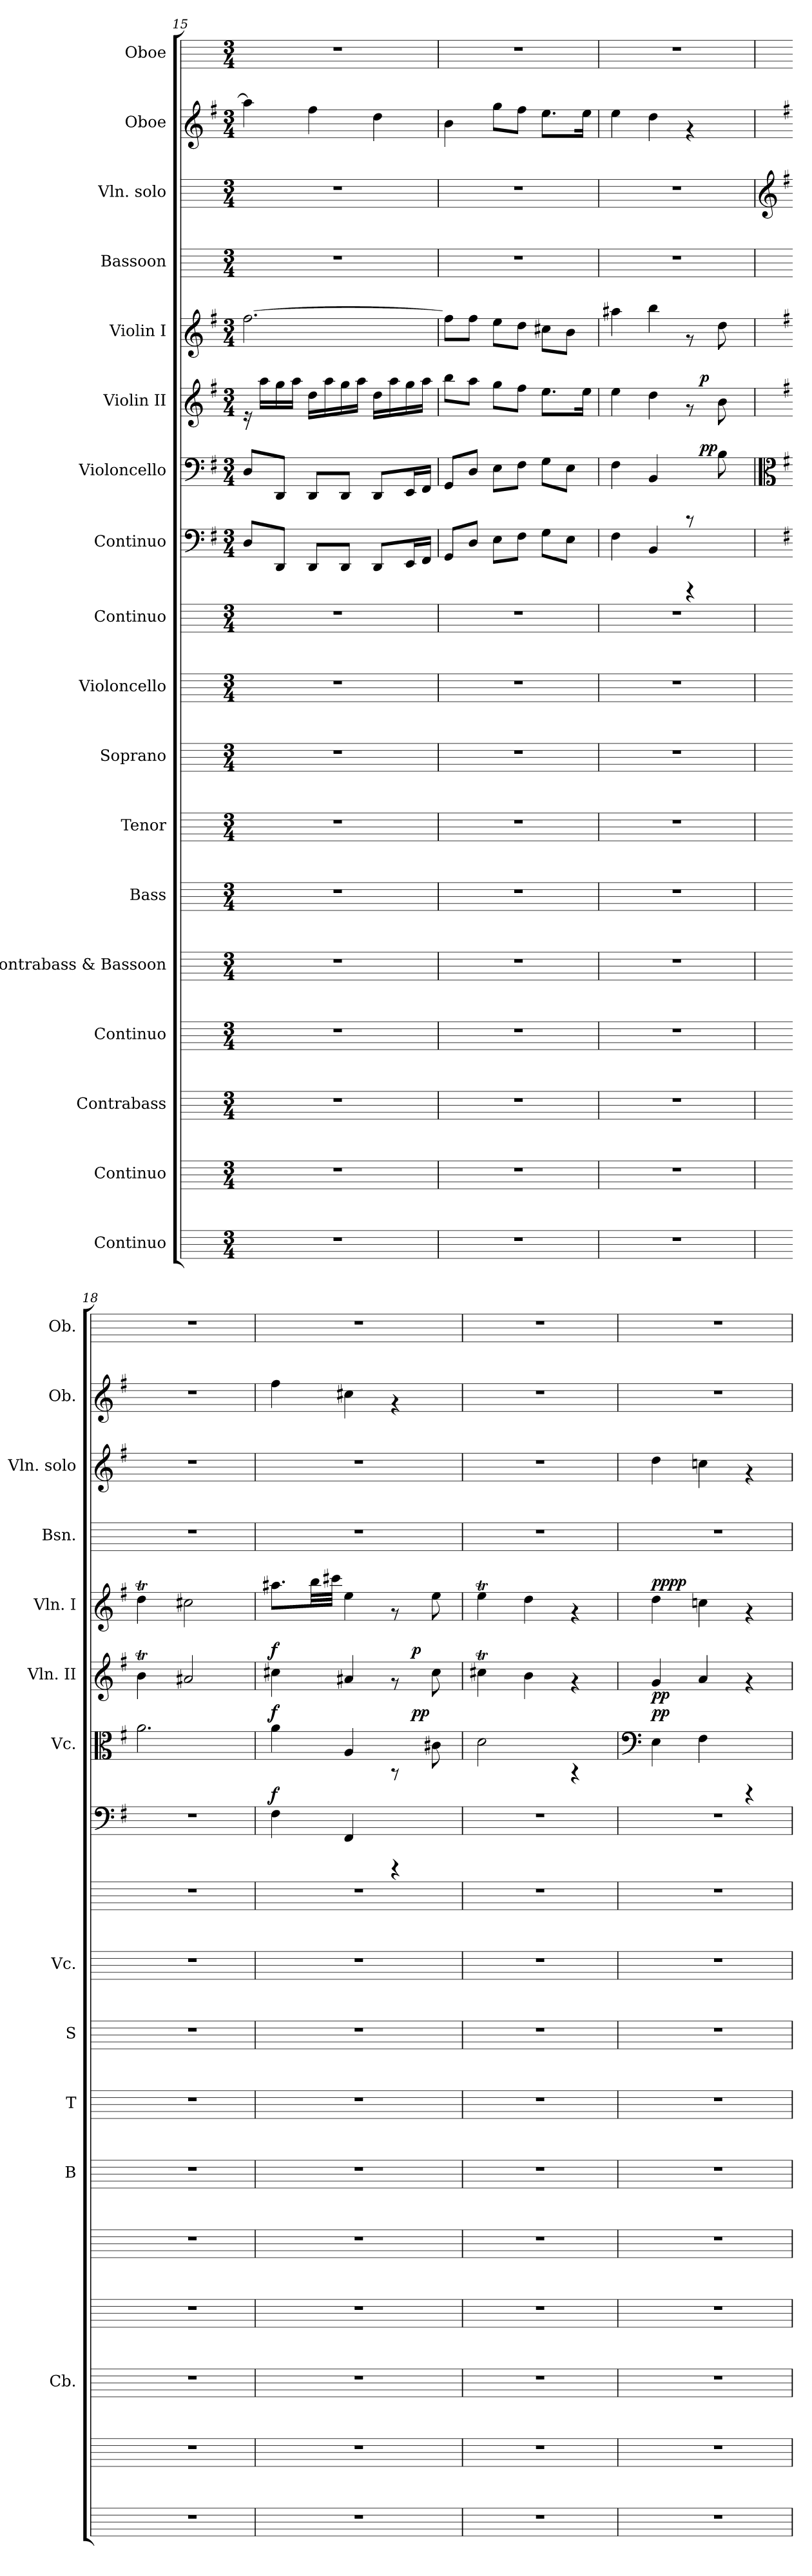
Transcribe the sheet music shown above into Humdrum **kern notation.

**kern	**kern	**kern	**kern	**kern	**kern	**kern	**kern	**kern	**kern	**kern	**dynam	**kern	**text	**dynam	**kern	**dynam	**kern	**dynam	**kern	**kern	**kern	**kern
*part18	*part17	*part16	*part15	*part14	*part13	*part12	*part11	*part10	*part9	*part8	*part8	*part7	*part7	*part7	*part6	*part6	*part5	*part5	*part4	*part3	*part2	*part1
*staff18	*staff17	*staff16	*staff15	*staff14	*staff13	*staff12	*staff11	*staff10	*staff9	*staff8	*staff8	*staff7	*staff7	*staff7	*staff6	*staff6	*staff5	*staff5	*staff4	*staff3	*staff2	*staff1
*I"Continuo	*I"Continuo	*I"Contrabass	*I"Continuo	*I"Contrabass  & Bassoon	*I"Bass	*I"Tenor	*I"Soprano	*I"Violoncello	*I"Continuo	*I"Continuo	*	*I"Violoncello	*	*	*I"Violin II	*	*I"Violin I	*	*I"Bassoon	*I"Vln. solo	*I"Oboe	*I"Oboe
*	*	*I'Cb.	*	*	*I'B	*I'T	*I'S	*I'Vc.	*	*	*	*I'Vc.	*	*	*I'Vln. II	*	*I'Vln. I	*	*I'Bsn.	*I'Vln. solo	*I'Ob.	*I'Ob.
*	*	*	*	*	*	*	*	*	*	*clefF4	*	*clefF4	*	*	*clefG2	*	*clefG2	*	*	*	*clefG2	*
*	*	*ITrd7c12	*	*ITrd7c12	*	*	*	*	*	*	*	*	*	*	*	*	*	*	*	*	*	*
*k[]	*k[]	*k[]	*k[]	*k[]	*k[]	*k[]	*k[]	*k[]	*k[]	*k[f#]	*	*k[f#]	*	*	*k[f#]	*	*k[f#]	*	*k[]	*k[]	*k[f#]	*k[]
*C:	*C:	*C:	*C:	*C:	*C:	*C:	*C:	*C:	*C:	*G:	*	*G:	*	*	*G:	*	*G:	*	*C:	*C:	*G:	*C:
*M3/4	*M3/4	*M3/4	*M3/4	*M3/4	*M3/4	*M3/4	*M3/4	*M3/4	*M3/4	*M3/4	*	*M3/4	*	*	*M3/4	*	*M3/4	*	*M3/4	*M3/4	*M3/4	*M3/4
=15	=15	=15	=15	=15	=15	=15	=15	=15	=15	=15	=15	=15	=15	=15	=15	=15	=15	=15	=15	=15	=15	=15
!	!	!	!	!	!	!	!	!	!	!	!	!	!LO:LY:b	!	!	!	!	!	!	!	!	!
2.r	2.r	2.r	2.r	2.r	2.r	2.r	2.r	2.r	2.r	8D/L	.	8D/L	.	.	16re	.	[>2.ff#\	.	2.r	2.r	4aa\]	2.r
.	.	.	.	.	.	.	.	.	.	.	.	.	.	.	16aa\L	.	.	.	.	.	.	.
!	!	!	!	!	!	!	!	!	!	!	!	!	!LO:LY:b	!	!	!	!	!	!	!	!	!
.	.	.	.	.	.	.	.	.	.	8DD/J	.	8DD/J	.	.	16gg\	.	.	.	.	.	.	.
.	.	.	.	.	.	.	.	.	.	.	.	.	.	.	16aa\J	.	.	.	.	.	.	.
!	!	!	!	!	!	!	!	!	!	!	!	!	!LO:LY:b	!	!	!	!	!	!	!	!	!
.	.	.	.	.	.	.	.	.	.	8DD/L	.	8DD/L	.	.	16dd\L	.	.	.	.	.	4ff#\	.
.	.	.	.	.	.	.	.	.	.	.	.	.	.	.	16aa\	.	.	.	.	.	.	.
!	!	!	!	!	!	!	!	!	!	!	!	!	!LO:LY:b	!	!	!	!	!	!	!	!	!
.	.	.	.	.	.	.	.	.	.	8DD/J	.	8DD/J	.	.	16gg\	.	.	.	.	.	.	.
.	.	.	.	.	.	.	.	.	.	.	.	.	.	.	16aa\J	.	.	.	.	.	.	.
!	!	!	!	!	!	!	!	!	!	!	!	!	!LO:LY:b	!	!	!	!	!	!	!	!	!
.	.	.	.	.	.	.	.	.	.	8DD/L	.	8DD/L	.	.	16dd\L	.	.	.	.	.	4dd\	.
.	.	.	.	.	.	.	.	.	.	.	.	.	.	.	16aa\	.	.	.	.	.	.	.
!	!	!	!	!	!	!	!	!	!	!	!	!	!LO:LY:b	!	!	!	!	!	!	!	!	!
.	.	.	.	.	.	.	.	.	.	16EE/	.	16EE/	.	.	16gg\	.	.	.	.	.	.	.
!	!	!	!	!	!	!	!	!	!	!	!	!	!LO:LY:b	!	!	!	!	!	!	!	!	!
.	.	.	.	.	.	.	.	.	.	16FF#/J	.	16FF#/J	.	.	16aa\J	.	.	.	.	.	.	.
=16	=16	=16	=16	=16	=16	=16	=16	=16	=16	=16	=16	=16	=16	=16	=16	=16	=16	=16	=16	=16	=16	=16
!	!	!	!	!	!	!	!	!	!	!	!	!	!LO:LY:b	!	!	!	!	!	!	!	!	!
2.r	2.r	2.r	2.r	2.r	2.r	2.r	2.r	2.r	2.r	8GG/L	.	8GG/L	.	.	8bb\L	.	8ff#\L]	.	2.r	2.r	4b\	2.r
!	!	!	!	!	!	!	!	!	!	!	!	!	!LO:LY:b	!	!	!	!	!	!	!	!	!
.	.	.	.	.	.	.	.	.	.	8D/J	.	8D/J	.	.	8aa\J	.	8ff#\J	.	.	.	.	.
!	!	!	!	!	!	!	!	!	!	!	!	!	!LO:LY:b	!	!	!	!	!	!	!	!	!
.	.	.	.	.	.	.	.	.	.	8E\L	.	8E\L	.	.	8gg\L	.	8ee\L	.	.	.	8gg\L	.
!	!	!	!	!	!	!	!	!	!	!	!	!	!LO:LY:b	!	!	!	!	!	!	!	!	!
.	.	.	.	.	.	.	.	.	.	8F#\J	.	8F#\J	.	.	8ff#\J	.	8dd\J	.	.	.	8ff#\J	.
!	!	!	!	!	!	!	!	!	!	!	!	!	!LO:LY:b	!	!	!	!	!	!	!	!	!
.	.	.	.	.	.	.	.	.	.	8G\L	.	8G\L	.	.	8.ee\L	.	8cc#X\L	.	.	.	8.ee\L	.
!	!	!	!	!	!	!	!	!	!	!	!	!	!LO:LY:b	!	!	!	!	!	!	!	!	!
.	.	.	.	.	.	.	.	.	.	8E\J	.	8E\J	.	.	.	.	8b\J	.	.	.	.	.
.	.	.	.	.	.	.	.	.	.	.	.	.	.	.	16ee\J	.	.	.	.	.	16ee\J	.
=17	=17	=17	=17	=17	=17	=17	=17	=17	=17	=17	=17	=17	=17	=17	=17	=17	=17	=17	=17	=17	=17	=17
!	!	!	!	!	!	!	!	!	!	!	!	!	!LO:LY:b	!	!	!	!	!	!	!	!	!
*	*	*	*	*	*	*	*	*	*	*	*	*^	*	*	*^	*	*	*	*	*	*	*
2.r	2.r	2.r	2.r	2.r	2.r	2.r	2.r	2.r	2.r	4F#\	.	4F#\	2ryy	.	.	4ee\	2ryy	.	4aa#X\	.	2.r	2.r	4ee\	2.r
!	!	!	!	!	!	!	!	!	!	!	!	!	!	!LO:LY:b	!	!	!	!	!	!	!	!	!	!
.	.	.	.	.	.	.	.	.	.	4BB/	.	4BB/	.	.	.	4dd\	.	.	4bb\	.	.	.	4dd\	.
.	.	.	.	.	.	.	.	.	.	4rCCC	.	8rCCC	32.ryy	.	.	8rf	32.ryy	.	8rf	.	.	.	4rf	.
!	!	!	!	!	!	!	!	!	!	!	!	!	!	!	!LO:DY:a	!	!	!	!	!	!	!	!	!
!	!	!	!	!	!	!	!	!	!	!	!	!	!	!	!LO:DY:n=1:b	!	!	!LO:DY:a	!	!	!	!	!	!
.	.	.	.	.	.	.	.	.	.	.	.	.	8ryy	.	p p	.	8ryy	p	.	.	.	.	.	.
!	!	!	!	!	!	!	!	!	!	!	!	!	!	!LO:LY:b	!	!	!	!	!	!	!	!	!	!
.	.	.	.	.	.	.	.	.	.	.	.	8B\	.	.	.	8b\	.	.	8dd\	.	.	.	.	.
.	.	.	.	.	.	.	.	.	.	.	.	.	16ryy	.	.	.	16ryy	.	.	.	.	.	.	.
.	.	.	.	.	.	.	.	.	.	.	.	.	64ryy	.	.	.	64ryy	.	.	.	.	.	.	.
*	*	*	*	*	*	*	*	*	*	*	*	*v	*v	*	*	*	*	*	*	*	*	*	*	*
*	*	*	*	*	*	*	*	*	*	*	*	*	*	*	*v	*v	*	*	*	*	*	*	*
!!LO:LB:g=z
=18	=18	=18	=18	=18	=18	=18	=18	=18	=18	=18	=18	=18	=18	=18	=18	=18	=18	=18	=18	=18	=18	=18
*	*	*	*	*	*	*	*	*	*	*	*	*clefC3	*	*	*	*	*	*	*	*clefG2	*	*
*	*	*	*	*	*	*	*	*	*	*	*	*	*	*	*	*	*	*	*	*k[f#]	*	*
*	*	*	*	*	*	*	*	*	*	*	*	*	*	*	*	*	*	*	*	*G:	*	*
*	*	*	*	*	*	*	*	*	*	*	*	*^	*	*	*^	*	*	*	*	*	*	*
!	!	!	!	!	!	!	!	!	!	!	!	!	!	!LO:LY:b	!	!	!	!	!	!	!	!	!	!
*	*	*	*	*	*	*	*	*	*	*	*	*v	*v	*	*	*	*	*	*	*	*	*	*	*
*	*	*	*	*	*	*	*	*	*	*	*	*	*	*	*v	*v	*	*	*	*	*	*	*
2.r	2.r	2.r	2.r	2.r	2.r	2.r	2.r	2.r	2.r	2.r	.	2.a\	.	.	4bt\	.	4ddT\	.	2.r	2.r	2.r	2.r
.	.	.	.	.	.	.	.	.	.	.	.	.	.	.	2a#X/	.	2cc#X\	.	.	.	.	.
=19	=19	=19	=19	=19	=19	=19	=19	=19	=19	=19	=19	=19	=19	=19	=19	=19	=19	=19	=19	=19	=19	=19
!	!	!	!	!	!	!	!	!	!	!	!LO:DY:a	!	!LO:LY:b	!LO:DY:a	!	!LO:DY:a	!	!	!	!	!	!
*	*	*	*	*	*	*	*	*	*	*	*	*^	*	*	*^	*	*	*	*	*	*	*
2.r	2.r	2.r	2.r	2.r	2.r	2.r	2.r	2.r	2.r	4F#\	f	4a\	2ryy	.	f	4cc#X\	2ryy	f	8.aa#X\L	.	2.r	2.r	4ff#\	2.r
.	.	.	.	.	.	.	.	.	.	.	.	.	.	.	.	.	.	.	32bb\	.	.	.	.	.
.	.	.	.	.	.	.	.	.	.	.	.	.	.	.	.	.	.	.	32ccc#X\J	.	.	.	.	.
!	!	!	!	!	!	!	!	!	!	!	!	!	!	!LO:LY:b	!	!	!	!	!	!	!	!	!	!
.	.	.	.	.	.	.	.	.	.	4FF#/	.	4A/	.	.	.	4a#X/	.	.	4ee\	.	.	.	4cc#X\	.
.	.	.	.	.	.	.	.	.	.	4rCCC	.	8rAA	16ryy	.	.	8rf	16ryy	.	8rf	.	.	.	4rf	.
!	!	!	!	!	!	!	!	!	!	!	!	!	!	!	!LO:DY:a	!	!	!	!	!	!	!	!	!
!	!	!	!	!	!	!	!	!	!	!	!	!	!	!	!LO:DY:n=1:b	!	!	!LO:DY:a	!	!	!	!	!	!
.	.	.	.	.	.	.	.	.	.	.	.	.	8.ryy	.	p p	.	8.ryy	p	.	.	.	.	.	.
!	!	!	!	!	!	!	!	!	!	!	!	!	!	!LO:LY:b	!	!	!	!	!	!	!	!	!	!
.	.	.	.	.	.	.	.	.	.	.	.	8c#X\	.	.	.	8cc#\	.	.	8ee\	.	.	.	.	.
=20	=20	=20	=20	=20	=20	=20	=20	=20	=20	=20	=20	=20	=20	=20	=20	=20	=20	=20	=20	=20	=20	=20	=20	=20
!	!	!	!	!	!	!	!	!	!	!	!	!	!	!LO:LY:b	!	!	!	!	!	!	!	!	!	!
*	*	*	*	*	*	*	*	*	*	*	*	*v	*v	*	*	*	*	*	*	*	*	*	*	*
*	*	*	*	*	*	*	*	*	*	*	*	*	*	*	*v	*v	*	*	*	*	*	*	*
2.r	2.r	2.r	2.r	2.r	2.r	2.r	2.r	2.r	2.r	2.r	.	2d\	.	.	4cc#Xt\	.	4eeT\	.	2.r	2.r	2.r	2.r
.	.	.	.	.	.	.	.	.	.	.	.	.	.	.	4b\	.	4dd\	.	.	.	.	.
.	.	.	.	.	.	.	.	.	.	.	.	4rAA	.	.	4rf	.	4rf	.	.	.	.	.
=21	=21	=21	=21	=21	=21	=21	=21	=21	=21	=21	=21	=21	=21	=21	=21	=21	=21	=21	=21	=21	=21	=21
*	*	*	*	*	*	*	*	*	*	*	*	*clefF4	*	*	*	*	*	*	*	*	*	*
!	!	!	!	!	!	!	!	!	!	!	!	!	!LO:LY:b	!LO:DY:b	!	!LO:DY:b	!	!LO:DY:a	!	!	!	!
!	!	!	!	!	!	!	!	!	!	!	!	!	!	!	!	!	!	!LO:DY:n=1:b	!	!	!	!
2.r	2.r	2.r	2.r	2.r	2.r	2.r	2.r	2.r	2.r	2.r	.	4E\	.	pp	4g/	pp	4dd\	pp pp	2.r	4dd\	2.r	2.r
!	!	!	!	!	!	!	!	!	!	!	!	!	!LO:LY:b	!	!	!	!	!	!	!	!	!
.	.	.	.	.	.	.	.	.	.	.	.	4F#\	.	.	4a/	.	4ccn\	.	.	4ccn\	.	.
.	.	.	.	.	.	.	.	.	.	.	.	4rCCC	.	.	4rf	.	4rf	.	.	4rf	.	.
=	=	=	=	=	=	=	=	=	=	=	=	=	=	=	=	=	=	=	=	=	=	=
*-	*-	*-	*-	*-	*-	*-	*-	*-	*-	*-	*-	*-	*-	*-	*-	*-	*-	*-	*-	*-	*-	*-
